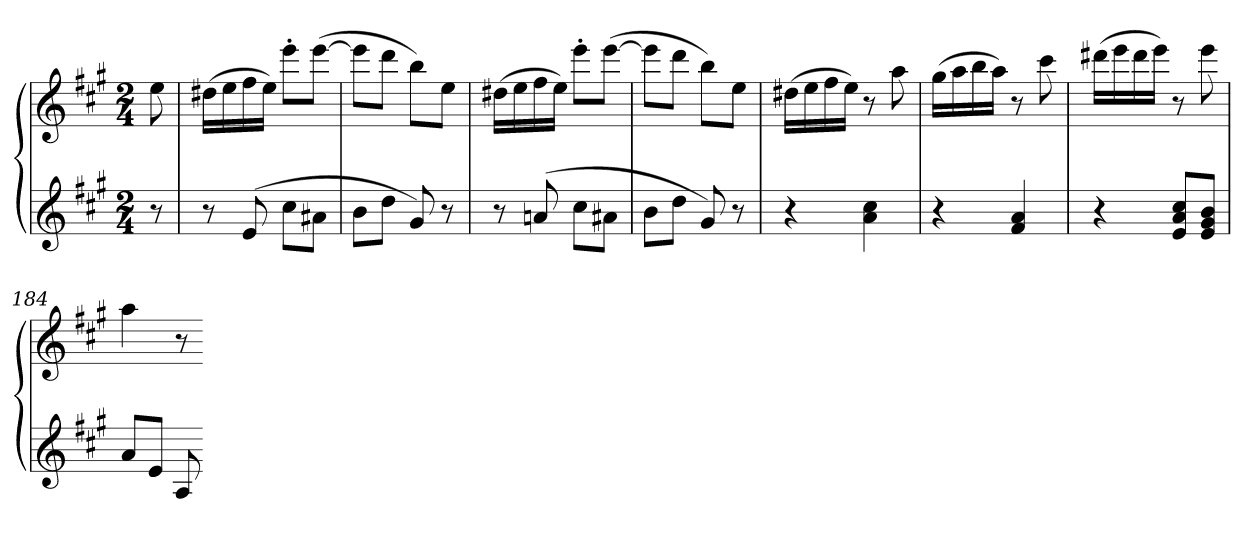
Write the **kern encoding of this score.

**kern	**kern
*part1	*part1
*staff2	*staff1
*clefG2	*clefG2
*k[f#c#g#]	*k[f#c#g#]
*A:	*A:
*M2/4	*M2/4
=	=
8r	8ee
=177	=177
8r	(16dd#XLL
.	16ee
(8e	16ff#
.	16eeJJ)
8cc#L	8eee'L
8a#XJ	([8eeeJ
=178	=178
8bL	8eeeL]
8ddJ	8dddJ
8g#)	8bbL)
8r	8eeJ
=179	=179
8r	(16dd#XLL
.	16ee
(8an	16ff#
.	16eeJJ)
8cc#L	8eee'L
8a#XJ	([8eeeJ
=180	=180
8bL	8eeeL]
8ddJ	8dddJ
8g#)	8bbL)
8r	8eeJ
=181	=181
4r	(16dd#XLL
.	16ee
.	16ff#
.	16eeJJ)
4a 4cc#	8r
.	8aa
=182	=182
4r	(16gg#LL
.	16aa
.	16bb
.	16aaJJ)
4f# 4a	8r
.	8ccc#
=183	=183
4r	(16ddd#XLL
.	16eee
.	16ddd#
.	16eeeJJ)
8e 8a 8cc#L	8r
8e 8g# 8bJ	8eee
=184	=184
8aL	4aa
8eJ	.
8A	8r
=-	=-
*-	*-
